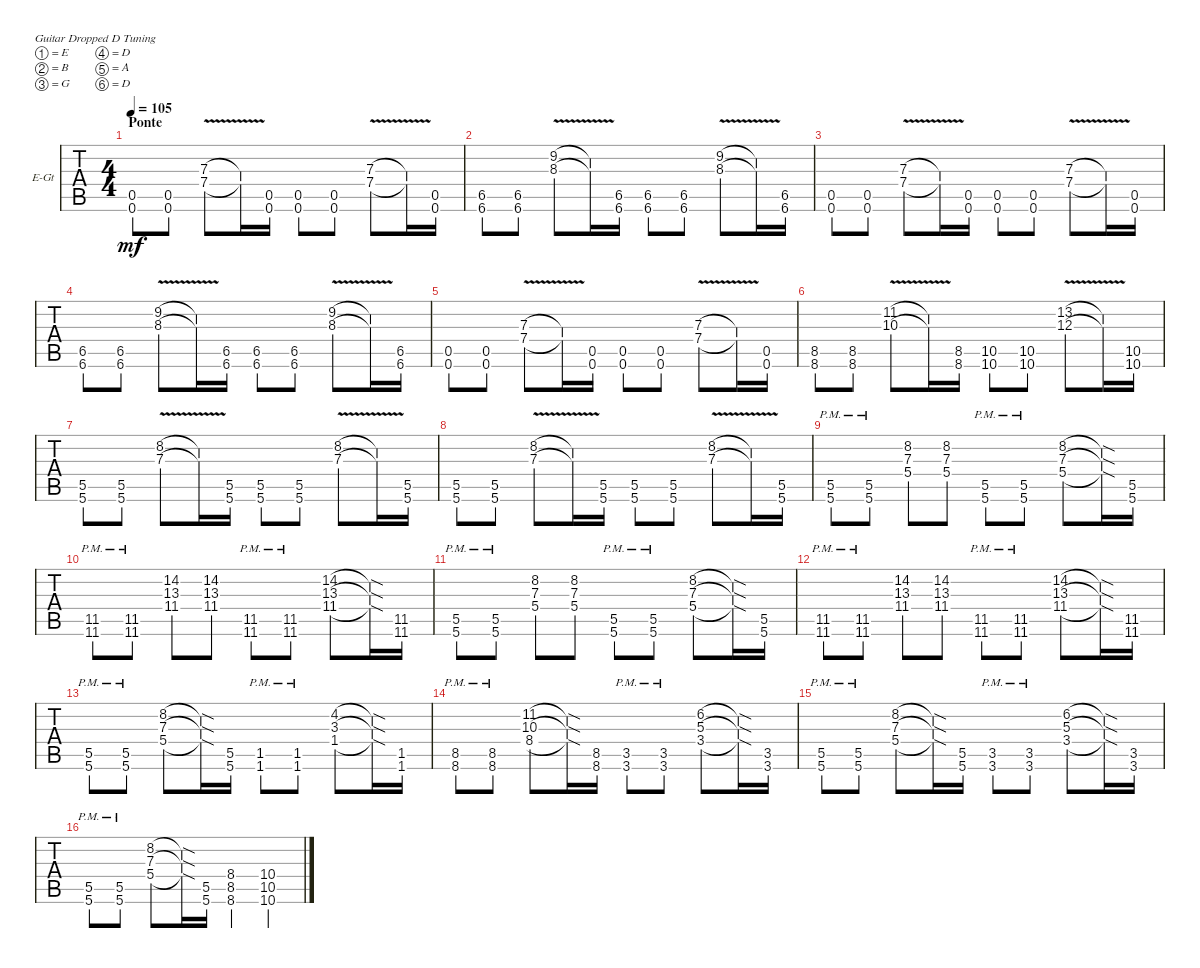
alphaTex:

\defaultSystemsLayout 4
\bracketExtendMode groupsimilarinstruments
\firstSystemTrackNameOrientation horizontal
\otherSystemsTrackNameOrientation horizontal
\track ("Guitar Ghoul II" "E-Gt") {instrument distortionguitar}
\staff {tabs}
\tuning (E4 B3 G3 D3 A2 D2)
\ts (4 4)
\section ("" "Ponte")
\tempo 105
\clef g2
\ks c
(0.6 0.5).8{dy mf} (0.6 0.5).8 (7.4{v} 7.3{v}).8 (7.4{v t} 7.3{v t}).16 (0.5 0.6).16 (0.6 0.5).8 (0.6 0.5).8 (7.4{v} 7.3{v}).8 (7.4{v t} 7.3{v t}).16 (0.5 0.6).16 |
(6.6 6.5).8 (6.6 6.5).8 (8.3{v} 9.2).8 (8.3{v t} 9.2{v t}).16 (6.5 6.6).16 (6.6 6.5).8 (6.6 6.5).8 (8.3{v} 9.2).8 (8.3{v t} 9.2{v t}).16 (6.5 6.6).16 |
(0.6 0.5).8 (0.6 0.5).8 (7.4{v} 7.3{v}).8 (7.4{v t} 7.3{v t}).16 (0.5 0.6).16 (0.6 0.5).8 (0.6 0.5).8 (7.4{v} 7.3{v}).8 (7.4{v t} 7.3{v t}).16 (0.5 0.6).16 |
(6.6 6.5).8 (6.6 6.5).8 (8.3{v} 9.2).8 (8.3{v t} 9.2{v t}).16 (6.5 6.6).16 (6.6 6.5).8 (6.6 6.5).8 (8.3{v} 9.2).8 (8.3{v t} 9.2{v t}).16 (6.5 6.6).16 |
(0.6 0.5).8 (0.6 0.5).8 (7.4{v} 7.3{v}).8 (7.4{v t} 7.3{v t}).16 (0.5 0.6).16 (0.6 0.5).8 (0.6 0.5).8 (7.4{v} 7.3{v}).8 (7.4{v t} 7.3{v t}).16 (0.5 0.6).16 |
(8.6 8.5).8 (8.6 8.5).8 (10.3{v} 11.2).8 (10.3{v t} 11.2{v t}).16 (8.5 8.6).16 (10.6 10.5).8 (10.6 10.5).8 (12.3{v} 13.2).8 (12.3{v t} 13.2{v t}).16 (10.5 10.6).16 |
(5.6 5.5).8 (5.6 5.5).8 (7.3{v} 8.2).8 (7.3{v t} 8.2{v t}).16 (5.5 5.6).16 (5.6 5.5).8 (5.6 5.5).8 (7.3{v} 8.2).8 (7.3{v t} 8.2{v t}).16 (5.5 5.6).16 |
(5.6 5.5).8 (5.6 5.5).8 (7.3{v} 8.2).8 (7.3{v t} 8.2{v t}).16 (5.5 5.6).16 (5.6 5.5).8 (5.6 5.5).8 (7.3{v} 8.2).8 (7.3{v t} 8.2{v t}).16 (5.5 5.6).16 |
(5.6{pm} 5.5{pm}).8 (5.6{pm} 5.5{pm}).8 (5.4 7.3 8.2).8 (5.4 7.3 8.2).8 (5.6{pm} 5.5{pm}).8 (5.6{pm} 5.5{pm}).8 (5.4 7.3 8.2).8 (5.4{sod t} 7.3{sod t} 8.2{sod t}).16 (5.6 5.5).16 |
(11.6{pm} 11.5{pm}).8 (11.6{pm} 11.5{pm}).8 (11.4 13.3 14.2).8 (11.4 13.3 14.2).8 (11.6{pm} 11.5{pm}).8 (11.6{pm} 11.5{pm}).8 (11.4 13.3 14.2).8 (11.4{sod t} 13.3{sod t} 14.2{sod t}).16 (11.6 11.5).16 |
(5.6{pm} 5.5{pm}).8 (5.6{pm} 5.5{pm}).8 (5.4 7.3 8.2).8 (5.4 7.3 8.2).8 (5.6{pm} 5.5{pm}).8 (5.6{pm} 5.5{pm}).8 (5.4 7.3 8.2).8 (5.4{sod t} 7.3{sod t} 8.2{sod t}).16 (5.6 5.5).16 |
(11.6{pm} 11.5{pm}).8 (11.6{pm} 11.5{pm}).8 (11.4 13.3 14.2).8 (11.4 13.3 14.2).8 (11.6{pm} 11.5{pm}).8 (11.6{pm} 11.5{pm}).8 (11.4 13.3 14.2).8 (11.4{sod t} 13.3{sod t} 14.2{sod t}).16 (11.6 11.5).16 |
(5.6{pm} 5.5{pm}).8 (5.6{pm} 5.5{pm}).8 (5.4 7.3 8.2).8 (5.4{sod t} 7.3{sod t} 8.2{sod t}).16 (5.6 5.5).16 (1.6{pm} 1.5{pm}).8 (1.6{pm} 1.5{pm}).8 (1.4 3.3 4.2).8 (1.4{sod t} 3.3{sod t} 4.2{sod t}).16 (1.6 1.5).16 |
(8.6{pm} 8.5{pm}).8 (8.6{pm} 8.5{pm}).8 (8.4 10.3 11.2).8 (8.4{sod t} 10.3{sod t} 11.2{sod t}).16 (8.6 8.5).16 (3.6{pm} 3.5{pm}).8 (3.6{pm} 3.5{pm}).8 (3.4 5.3 6.2).8 (3.4{sod t} 5.3{sod t} 6.2{sod t}).16 (3.6 3.5).16 |
(5.6{pm} 5.5{pm}).8 (5.6{pm} 5.5{pm}).8 (5.4 7.3 8.2).8 (5.4{sod t} 7.3{sod t} 8.2{sod t}).16 (5.6 5.5).16 (3.6{pm} 3.5{pm}).8 (3.6{pm} 3.5{pm}).8 (3.4 5.3 6.2).8 (3.4{sod t} 5.3{sod t} 6.2{sod t}).16 (3.6 3.5).16 |
(5.6{pm} 5.5{pm}).8 (5.6{pm} 5.5{pm}).8 (5.4 7.3 8.2).8 (5.4{sod t} 7.3{sod t} 8.2{sod t}).16 (5.6 5.5).16 (8.6 8.5 8.4).4 (10.4 10.5 10.6).4
